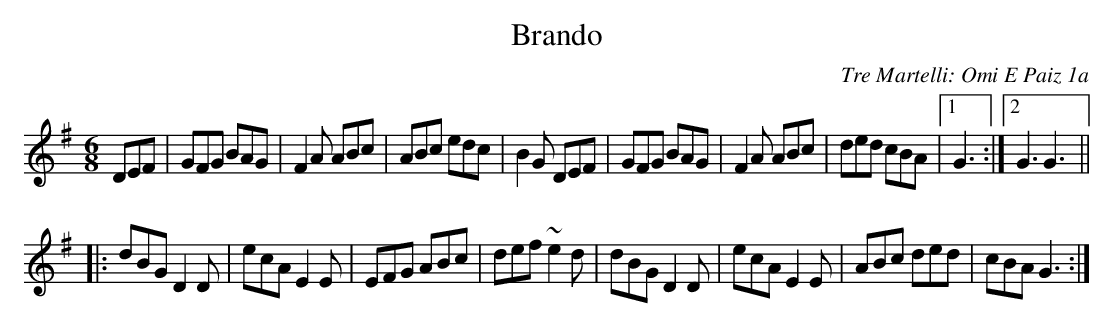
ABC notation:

X:1
T:Brando
C:Tre Martelli: Omi E Paiz 1a
M:6/8
L:1/8
K:G
DEF|GFG BAG| F2A ABc| ABc edc|B2G DEF|\
GFG BAG| F2A  ABc| ded cBA |1 G3:|2 G3 G3||
|:dBG D2D|ecA E2E|EFG ABc|def ~e2d|\
dBG D2D|ecA E2E|ABc ded|cBA G3:|
